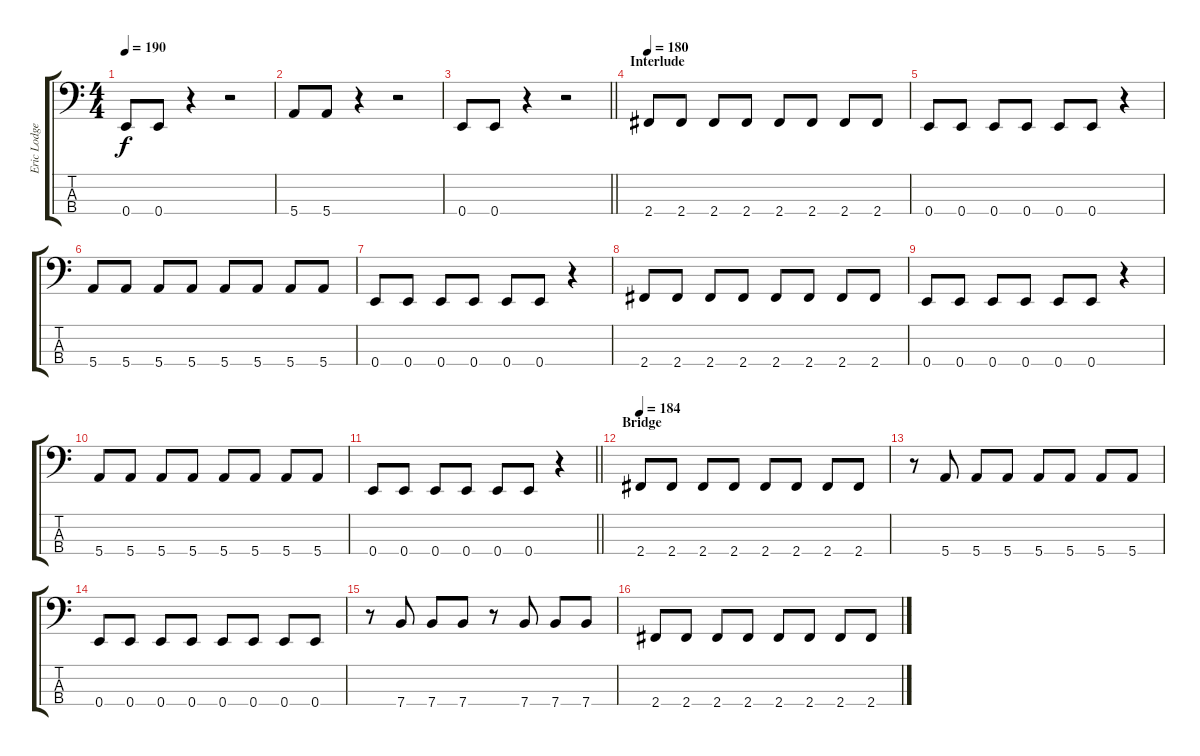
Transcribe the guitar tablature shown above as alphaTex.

\track ("Eric Lodge (Bass)" "Eric Lodge") {instrument electricbasspick}
\staff {score tabs}
\tuning (G2 D2 A1 E1) {hide}
\ts (4 4)
\tempo 190
\clef f4
\ks c
0.4.8{dy f} 0.4.8 r.4 r.2 |
5.4.8 5.4.8 r.4 r.2 |
\barLineRight lightlight
0.4.8 0.4.8 r.4 r.2 |
\section ("" "Interlude")
\tempo 180
2.4.8 2.4.8 2.4.8 2.4.8 2.4.8 2.4.8 2.4.8 2.4.8 |
0.4.8 0.4.8 0.4.8 0.4.8 0.4.8 0.4.8 r.4 |
5.4.8 5.4.8 5.4.8 5.4.8 5.4.8 5.4.8 5.4.8 5.4.8 |
0.4.8 0.4.8 0.4.8 0.4.8 0.4.8 0.4.8 r.4 |
2.4.8 2.4.8 2.4.8 2.4.8 2.4.8 2.4.8 2.4.8 2.4.8 |
0.4.8 0.4.8 0.4.8 0.4.8 0.4.8 0.4.8 r.4 |
5.4.8 5.4.8 5.4.8 5.4.8 5.4.8 5.4.8 5.4.8 5.4.8 |
\barLineRight lightlight
0.4.8 0.4.8 0.4.8 0.4.8 0.4.8 0.4.8 r.4 |
\section ("" "Bridge")
\tempo 184
2.4.8 2.4.8 2.4.8 2.4.8 2.4.8 2.4.8 2.4.8 2.4.8 |
r.8 5.4.8 5.4.8 5.4.8 5.4.8 5.4.8 5.4.8 5.4.8 |
0.4.8 0.4.8 0.4.8 0.4.8 0.4.8 0.4.8 0.4.8 0.4.8 |
r.8 7.4.8 7.4.8 7.4.8 r.8 7.4.8 7.4.8 7.4.8 |
2.4.8 2.4.8 2.4.8 2.4.8 2.4.8 2.4.8 2.4.8 2.4.8
